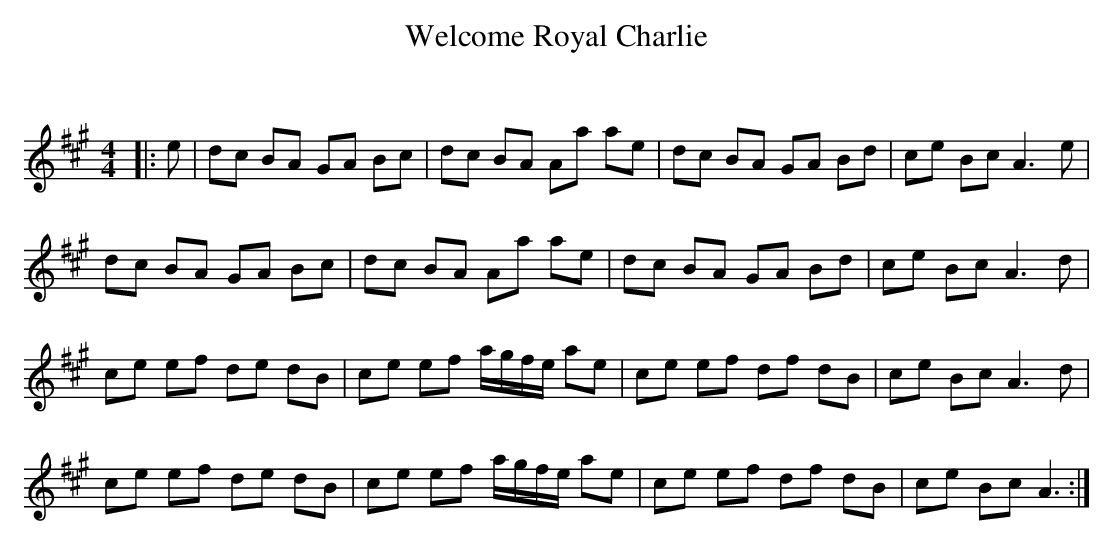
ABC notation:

X:1
T: Welcome Royal Charlie
C:
Q: 232
K:A
M:4/4
L:1/8
|:e|dc BA GA Bc|dc BA Aa ae|dc BA GA Bd|ce Bc A3e|
dc BA GA Bc|dc BA Aa ae|dc BA GA Bd|ce Bc A3d|
ce ef de dB|ce ef a1/2g1/2f1/2e1/2 ae|ce ef df dB|ce Bc A3d|
ce ef de dB|ce ef a1/2g1/2f1/2e1/2 ae|ce ef df dB|ce Bc A3:|
